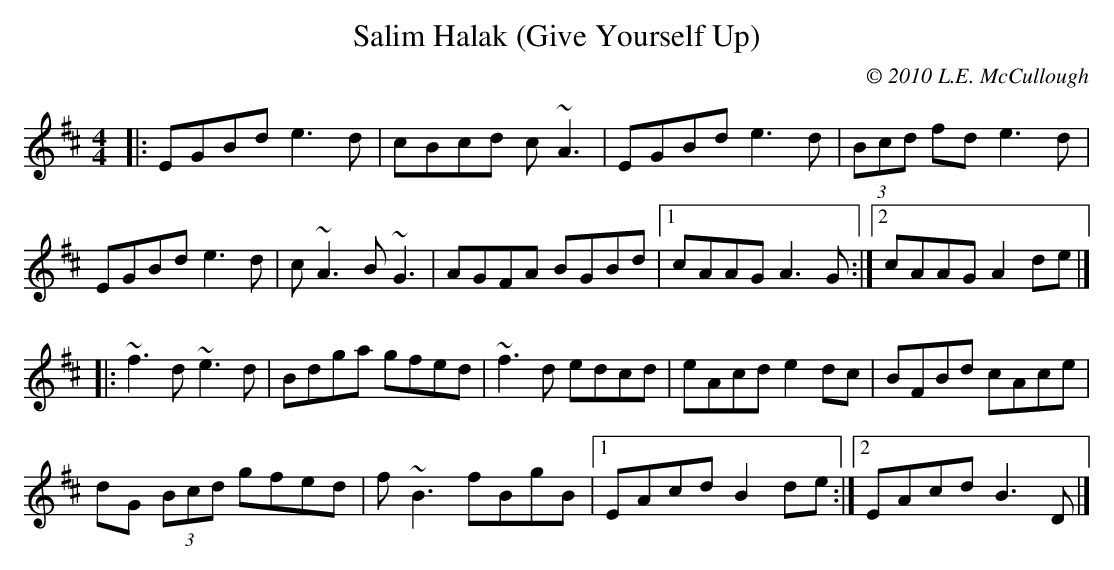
X:1
T:Salim Halak (Give Yourself Up)
C:© 2010 L.E. McCullough
M:4/4
L:1/8
K:Bminor
|:EGBd e3d|cBcd c~A3|EGBd e3d|(3Bcd fd e3d|
EGBd e3d|c~A3 B~G3|AGFA BGBd|1cAAG A3G:|2cAAG A2de|]
|:~f3d ~e3d|Bdga gfed|~f3d edcd|eAcd e2dc|BFBd cAce|
dG (3Bcd gfed|f~B3 fBgB|1EAcd B2de:|2EAcd B3D|]
